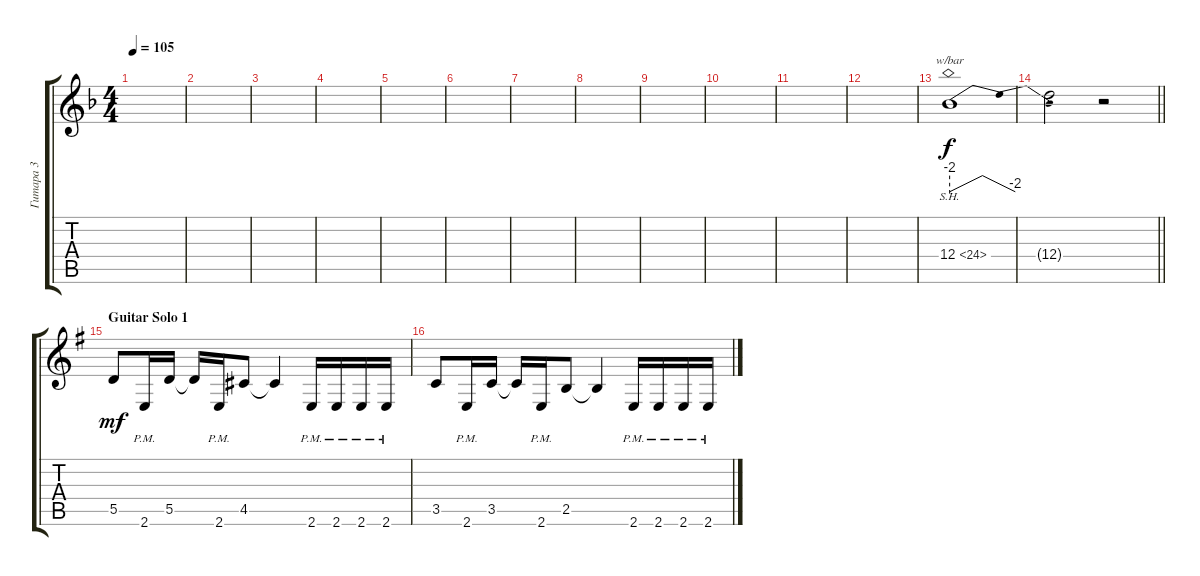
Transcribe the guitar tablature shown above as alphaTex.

\track ("Гитара 3" "Гитара 3") {instrument distortionguitar}
\staff {score tabs}
\tuning (E4 B3 G3 D3 A2 D2) {hide}
\ts (4 4)
\tempo 105
\clef g2
\ks dminor
|
|
|
|
|
|
|
|
|
|
|
|
12.4{sh 12}.1{tbe (dip default 0 -8 2 0 21 0 60 -8)} |
\barLineRight lightlight
12.4{t}.2 r.2 |
\section ("" "Guitar Solo 1")
\ks eminor
5.5.8{dy mf} 2.6{pm}.16 5.5.16 5.5{t}.16 2.6{pm}.16 4.5.8 4.5{t}.4 2.6{pm}.16 2.6{pm}.16 2.6{pm}.16 2.6{pm}.16 |
3.5.8 2.6{pm}.16 3.5.16 3.5{t}.16 2.6{pm}.16 2.5.8 2.5{t}.4 2.6{pm}.16 2.6{pm}.16 2.6{pm}.16 2.6{pm}.16
